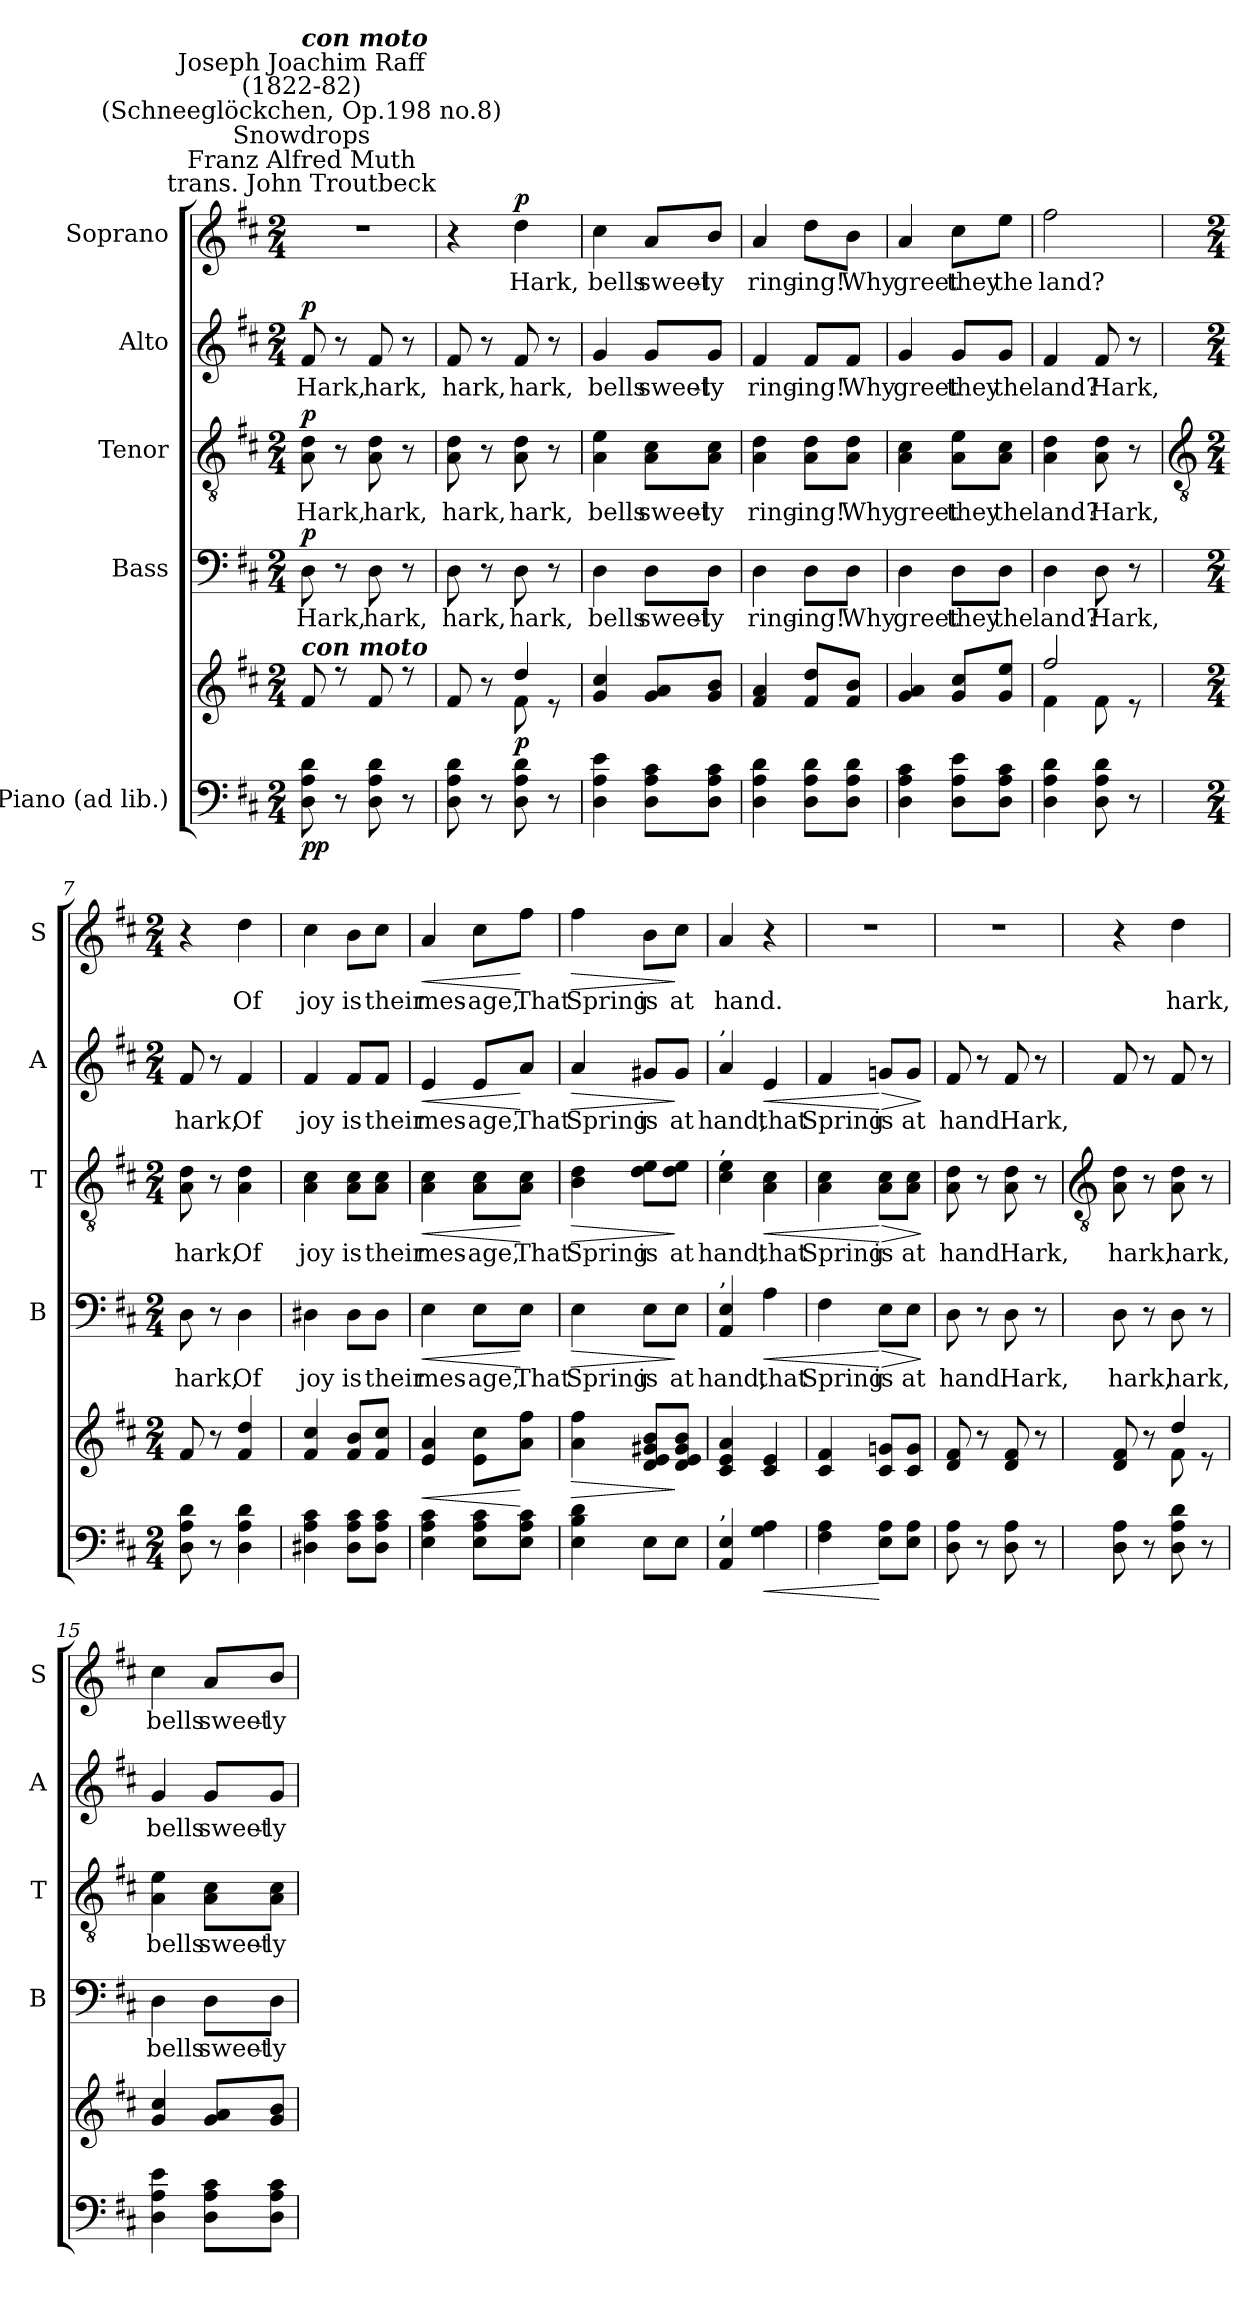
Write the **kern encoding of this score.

**kern	**kern	**dynam	**kern	**text	**dynam	**kern	**text	**dynam	**kern	**text	**dynam	**kern	**text	**dynam
*part5	*part5	*part5	*part4	*part4	*part4	*part3	*part3	*part3	*part2	*part2	*part2	*part1	*part1	*part1
*staff6	*staff5	*staff5/6	*staff4	*staff4	*staff4	*staff3	*staff3	*staff3	*staff2	*staff2	*staff2	*staff1	*staff1	*staff1
*I"Piano (ad lib.)	*	*	*I"Bass	*	*	*I"Tenor	*	*	*I"Alto	*	*	*I"Soprano	*	*
*	*	*	*I'B	*	*	*I'T	*	*	*I'A	*	*	*I'S	*	*
*clefF4	*clefG2	*	*clefF4	*	*	*clefGv2	*	*	*clefG2	*	*	*clefG2	*	*
*k[f#c#]	*k[f#c#]	*	*k[f#c#]	*	*	*k[f#c#]	*	*	*k[f#c#]	*	*	*k[f#c#]	*	*
*D:	*D:	*	*D:	*	*	*D:	*	*	*D:	*	*	*D:	*	*
*M2/4	*M2/4	*	*M2/4	*	*	*M2/4	*	*	*M2/4	*	*	*M2/4	*	*
*MM116	*MM116	*	*MM116	*	*	*MM116	*	*	*MM116	*	*	*MM116	*	*
=1	=1	=1	=1	=1	=1	=1	=1	=1	=1	=1	=1	=1	=1	=1
*	*^	*	*	*	*	*	*	*	*	*	*	*	*	*
!	!	!	!	!	!	!	!	!	!	!	!	!	!LO:TX:a:cj:t=Franz Alfred Muth\ntrans. John Troutbeck	!	!
!	!	!	!	!	!	!	!	!	!	!	!	!	!LO:TX:a:cj:t=Snowdrops	!	!
!	!	!	!	!	!	!	!	!	!	!	!	!	!LO:TX:a:cj:t=(Schneeglöckchen, Op.198 no.8)	!	!
!	!	!	!	!	!	!	!	!	!	!	!	!	!LO:TX:a:cj:t=Joseph Joachim Raff\n(1822-82)	!	!
!	!	!	!	!	!	!	!	!	!	!	!	!	!LO:TX:a:Bi:t=con moto	!	!
!	!LO:TX:a:Bi:t=con moto	!	!	!	!	!	!	!	!	!	!	!	!	!	!
!	!	!	!LO:DY:b=2	!	!LO:LY:b	!	!	!LO:LY:b	!	!	!LO:LY:b	!	!LO:N:vis=1	!	!
!	!	!	!LO:DY:n=1:b	!	!	!LO:DY:b	!	!	!LO:DY:b	!	!	!LO:DY:b	!	!	!
8D 8A 8d	8f#/	2ryy	p p	8D	Hark,	p	8A 8d	Hark,	p	8f#	Hark,	p	2r	.	.
8r	8r	.	.	8r	.	.	8r	.	.	8r	.	.	.	.	.
!	!	!	!	!	!LO:LY:b	!	!	!LO:LY:b	!	!	!LO:LY:b	!	!	!	!
8D 8A 8d	8f#/	.	.	8D	hark,	.	8A 8d	hark,	.	8f#	hark,	.	.	.	.
8r	8r	.	.	8r	.	.	8r	.	.	8r	.	.	.	.	.
=2	=2	=2	=2	=2	=2	=2	=2	=2	=2	=2	=2	=2	=2	=2	=2
!	!	!	!	!	!LO:LY:b	!	!	!LO:LY:b	!	!	!LO:LY:b	!	!	!	!
8D 8A 8d	8f#/	4ryy	.	8D	hark,	.	8A 8d	hark,	.	8f#	hark,	.	4r	.	.
8r	8r	.	.	8r	.	.	8r	.	.	8r	.	.	.	.	.
!	!	!	!LO:DY:b	!	!LO:LY:b	!	!	!LO:LY:b	!	!	!LO:LY:b	!	!	!LO:LY:b	!LO:DY:b
8D 8A 8d	4dd/	8f#\	p	8D	hark,	.	8A 8d	hark,	.	8f#	hark,	.	4dd	Hark,	p
8r	.	8r	.	8r	.	.	8r	.	.	8r	.	.	.	.	.
=3	=3	=3	=3	=3	=3	=3	=3	=3	=3	=3	=3	=3	=3	=3	=3
!	!	!	!	!	!LO:LY:b	!	!	!LO:LY:b	!	!	!LO:LY:b	!	!	!LO:LY:b	!
4D 4A 4e	4g/ 4cc#/	2ryy	.	4D	bells	.	4A 4e	bells	.	4g	bells	.	4cc#	bells	.
!	!	!	!	!	!LO:LY:b	!	!	!LO:LY:b	!	!	!LO:LY:b	!	!	!LO:LY:b	!
8D 8A 8c#L	8g/ 8a/L	.	.	8D\L	sweet-	.	8A\ 8c#\L	sweet-	.	8g/L	sweet-	.	8a/L	sweet-	.
!	!	!	!	!	!LO:LY:b	!	!	!LO:LY:b	!	!	!LO:LY:b	!	!	!LO:LY:b	!
8D 8A 8c#J	8g/ 8b/J	.	.	8D\J	-ly	.	8A\ 8c#\J	-ly	.	8g/J	-ly	.	8b/J	-ly	.
=4	=4	=4	=4	=4	=4	=4	=4	=4	=4	=4	=4	=4	=4	=4	=4
!	!	!	!	!	!LO:LY:b	!	!	!LO:LY:b	!	!	!LO:LY:b	!	!	!LO:LY:b	!
4D 4A 4d	4f#/ 4a/	2ryy	.	4D	ring-	.	4A 4d	ring-	.	4f#	ring-	.	4a	ring-	.
!	!	!	!	!	!LO:LY:b	!	!	!LO:LY:b	!	!	!LO:LY:b	!	!	!LO:LY:b	!
8D 8A 8dL	8f#/ 8dd/L	.	.	8D\L	-ing!	.	8A\ 8d\L	-ing!	.	8f#/L	-ing!	.	8dd\L	-ing!	.
!	!	!	!	!	!LO:LY:b	!	!	!LO:LY:b	!	!	!LO:LY:b	!	!	!LO:LY:b	!
8D 8A 8dJ	8f#/ 8b/J	.	.	8D\J	Why	.	8A\ 8d\J	Why	.	8f#/J	Why	.	8b\J	Why	.
=5	=5	=5	=5	=5	=5	=5	=5	=5	=5	=5	=5	=5	=5	=5	=5
!	!	!	!	!	!LO:LY:b	!	!	!LO:LY:b	!	!	!LO:LY:b	!	!	!LO:LY:b	!
4D 4A 4c#	4g/ 4a/	2ryy	.	4D	greet	.	4A 4c#	greet	.	4g	greet	.	4a	greet	.
!	!	!	!	!	!LO:LY:b	!	!	!LO:LY:b	!	!	!LO:LY:b	!	!	!LO:LY:b	!
8D 8A 8eL	8g/ 8cc#/L	.	.	8D\L	they	.	8A\ 8e\L	they	.	8g/L	they	.	8cc#\L	they	.
!	!	!	!	!	!LO:LY:b	!	!	!LO:LY:b	!	!	!LO:LY:b	!	!	!LO:LY:b	!
8D 8A 8c#J	8g/ 8ee/J	.	.	8D\J	the	.	8A\ 8c#\J	the	.	8g/J	the	.	8ee\J	the	.
=6	=6	=6	=6	=6	=6	=6	=6	=6	=6	=6	=6	=6	=6	=6	=6
!	!	!	!	!	!LO:LY:b	!	!	!LO:LY:b	!	!	!LO:LY:b	!	!	!LO:LY:b	!
4D 4A 4d	2ff#/	4f#\	.	4D	land?	.	4A 4d	land?	.	4f#	land?	.	2ff#	land?	.
!	!	!	!	!	!LO:LY:b	!	!	!LO:LY:b	!	!	!LO:LY:b	!	!	!	!
8D 8A 8d	.	8f#\	.	8D	Hark,	.	8A 8d	Hark,	.	8f#	Hark,	.	.	.	.
8r	.	8r	.	8r	.	.	8r	.	.	8r	.	.	.	.	.
*	*v	*v	*	*	*	*	*	*	*	*	*	*	*	*	*
!!LO:LB:g=z
=7	=7	=7	=7	=7	=7	=7	=7	=7	=7	=7	=7	=7	=7	=7
*	*	*	*	*	*	*clefGv2	*	*	*	*	*	*	*	*
*M2/4	*M2/4	*	*M2/4	*	*	*M2/4	*	*	*M2/4	*	*	*M2/4	*	*
*	*^	*	*	*	*	*	*	*	*	*	*	*	*	*
!	!	!	!	!	!LO:LY:b	!	!	!LO:LY:b	!	!	!LO:LY:b	!	!	!	!
*	*v	*v	*	*	*	*	*	*	*	*	*	*	*	*	*
8D 8A 8d	8f#	.	8D	hark,	.	8A 8d	hark,	.	8f#	hark,	.	4r	.	.
8r	8r	.	8r	.	.	8r	.	.	8r	.	.	.	.	.
!	!	!	!	!LO:LY:b	!	!	!LO:LY:b	!	!	!LO:LY:b	!	!	!LO:LY:b	!
4D 4A 4d	4f# 4dd	.	4D	Of	.	4A 4d	Of	.	4f#	Of	.	4dd	Of	.
=8	=8	=8	=8	=8	=8	=8	=8	=8	=8	=8	=8	=8	=8	=8
!	!	!	!	!LO:LY:b	!	!	!LO:LY:b	!	!	!LO:LY:b	!	!	!LO:LY:b	!
4D#X 4A 4c#	4f# 4cc#	.	4D#X	joy	.	4A 4c#	joy	.	4f#	joy	.	4cc#	joy	.
!	!	!	!	!LO:LY:b	!	!	!LO:LY:b	!	!	!LO:LY:b	!	!	!LO:LY:b	!
8D# 8A 8c#L	8f# 8bL	.	8D#\L	is	.	8A\ 8c#\L	is	.	8f#/L	is	.	8b\L	is	.
!	!	!	!	!LO:LY:b	!	!	!LO:LY:b	!	!	!LO:LY:b	!	!	!LO:LY:b	!
8D# 8A 8c#J	8f# 8cc#J	.	8D#\J	their	.	8A\ 8c#\J	their	.	8f#/J	their	.	8cc#\J	their	.
=9	=9	=9	=9	=9	=9	=9	=9	=9	=9	=9	=9	=9	=9	=9
!	!	!LO:HP:b	!	!LO:LY:b	!LO:HP:b	!	!LO:LY:b	!LO:HP:b	!	!LO:LY:b	!LO:HP:b	!	!LO:LY:b	!LO:HP:b
4E 4A 4c#	4e 4a	<	4E	mes-	<	4A 4c#	mes-	<	4e	mes-	<	4a	mes-	<
!	!	!	!	!LO:LY:b	!	!	!LO:LY:b	!	!	!LO:LY:b	!	!	!LO:LY:b	!
8E 8A 8c#L	8e 8cc#L	.	8E\L	-age,	.	8A\ 8c#\L	-age,	.	8e/L	-age,	.	8cc#\L	-age,	.
!	!	!	!	!LO:LY:b	!	!	!LO:LY:b	!	!	!LO:LY:b	!	!	!LO:LY:b	!
8E 8A 8c#J	8a 8ff#J	[	8E\J	That	[	8A\ 8c#\J	That	[	8a/J	That	[	8ff#\J	That	[
=10	=10	=10	=10	=10	=10	=10	=10	=10	=10	=10	=10	=10	=10	=10
!	!	!LO:HP:b	!	!LO:LY:b	!LO:HP:b	!	!LO:LY:b	!LO:HP:b	!	!LO:LY:b	!LO:HP:b	!	!LO:LY:b	!LO:HP:b
4E 4B 4d	4a 4ff#	>	4E	Spring	>	4B 4d	Spring	>	4a	Spring	>	4ff#	Spring	>
!	!	!	!	!LO:LY:b	!	!	!LO:LY:b	!	!	!LO:LY:b	!	!	!LO:LY:b	!
8EL	8d 8e 8g#X 8bL	.	8E\L	is	.	8d\ 8e\L	is	.	8g#X/L	is	.	8b\L	is	.
!	!	!	!	!LO:LY:b	!	!	!LO:LY:b	!	!	!LO:LY:b	!	!	!LO:LY:b	!
8EJ	8d 8e 8g# 8bJ	]	8E\J	at	]	8d\ 8e\J	at	]	8g#/J	at	]	8cc#\J	at	]
=11	=11	=11	=11	=11	=11	=11	=11	=11	=11	=11	=11	=11	=11	=11
!	!	!	!	!	!	!	!	!	!LO:TX:a:t=,	!	!	!	!	!
!	!	!	!	!	!	!LO:TX:a:t=,	!	!	!	!	!	!	!	!
!	!	!	!LO:TX:a:t=,	!	!	!	!	!	!	!	!	!	!	!
!LO:TX:a:t=,	!	!	!	!	!	!	!	!	!	!	!	!	!	!
!	!	!	!	!LO:LY:b	!	!	!LO:LY:b	!	!	!LO:LY:b	!	!	!LO:LY:b	!
4AA 4E	4c# 4e 4a	.	4AA 4E	hand,	.	4c# 4e	hand,	.	4a	hand,	.	4a	hand.	.
!	!	!LO:HP:b=2	!	!	!	!	!	!	!	!	!	!	!	!
!	!	!LO:HP:n=1:b	!	!LO:LY:b	!LO:HP:b	!	!LO:LY:b	!LO:HP:b	!	!LO:LY:b	!LO:HP:b	!	!	!
4G 4A	4c# 4e	< <	4A	that	<	4A 4c#	that	<	4e	that	<	4r	.	.
=12	=12	=12	=12	=12	=12	=12	=12	=12	=12	=12	=12	=12	=12	=12
!	!	!	!	!LO:LY:b	!	!	!LO:LY:b	!	!	!LO:LY:b	!	!LO:N:vis=1	!	!
4F# 4A	4c# 4f#	.	4F#	Spring	.	4A 4c#	Spring	.	4f#	Spring	.	2r	.	.
!	!	!	!	!LO:LY:b	!LO:HP:n=1:b	!	!LO:LY:b	!LO:HP:n=1:b	!	!LO:LY:b	!LO:HP:n=1:b	!	!	!
8E 8AL	8c# 8gnL	] [ ]	8E\L	is	[ >	8A\ 8c#\L	is	[ >	8gn/L	is	[ >	.	.	.
!	!	!	!	!LO:LY:b	!	!	!LO:LY:b	!	!	!LO:LY:b	!	!	!	!
8E 8AJ	8c# 8gJ	.	8E\J	at	.	8A\ 8c#\J	at	.	8g/J	at	.	.	.	.
.	.	[	.	.	]	.	.	]	.	.	]	.	.	.
=13	=13	=13	=13	=13	=13	=13	=13	=13	=13	=13	=13	=13	=13	=13
!	!	!	!	!LO:LY:b	!	!	!LO:LY:b	!	!	!LO:LY:b	!	!LO:N:vis=1	!	!
8D 8A	8d 8f#	.	8D	hand.	.	8A 8d	hand.	.	8f#	hand.	.	2r	.	.
8r	8r	.	8r	.	.	8r	.	.	8r	.	.	.	.	.
!	!	!	!	!LO:LY:b	!	!	!LO:LY:b	!	!	!LO:LY:b	!	!	!	!
8D 8A	8d 8f#	.	8D	Hark,	.	8A 8d	Hark,	.	8f#	Hark,	.	.	.	.
8r	8r	.	8r	.	.	8r	.	.	8r	.	.	.	.	.
!!LO:LB:g=z
=14	=14	=14	=14	=14	=14	=14	=14	=14	=14	=14	=14	=14	=14	=14
*	*	*	*	*	*	*clefGv2	*	*	*	*	*	*	*	*
*	*^	*	*	*	*	*	*	*	*	*	*	*	*	*
!	!	!	!	!	!LO:LY:b	!	!	!LO:LY:b	!	!	!	!	!	!	!
8D 8A	8d/ 8f#/	4ryy	.	8D	hark,	.	8A 8d	hark,	.	8f#	.	.	4r	.	.
8r	8r	.	.	8r	.	.	8r	.	.	8r	.	.	.	.	.
!	!	!	!	!	!LO:LY:b	!	!	!LO:LY:b	!	!	!	!	!	!LO:LY:b	!
8D 8A 8d	4dd/	8f#\	.	8D	hark,	.	8A 8d	hark,	.	8f#	.	.	4dd	hark,	.
8r	.	8r	.	8r	.	.	8r	.	.	8r	.	.	.	.	.
=15	=15	=15	=15	=15	=15	=15	=15	=15	=15	=15	=15	=15	=15	=15	=15
!	!	!LO:N:vis=1	!	!	!LO:LY:b	!	!	!LO:LY:b	!	!	!LO:LY:b	!	!	!LO:LY:b	!
4D 4A 4e	4g/ 4cc#/	2ryy	.	4D	bells	.	4A 4e	bells	.	4g	bells	.	4cc#	bells	.
!	!	!	!	!	!LO:LY:b	!	!	!LO:LY:b	!	!	!LO:LY:b	!	!	!LO:LY:b	!
8D 8A 8c#L	8g/ 8a/L	.	.	8D\L	sweet-	.	8A\ 8c#\L	sweet-	.	8g/L	sweet-	.	8a/L	sweet-	.
!	!	!	!	!	!LO:LY:b	!	!	!LO:LY:b	!	!	!LO:LY:b	!	!	!LO:LY:b	!
8D 8A 8c#J	8g/ 8b/J	.	.	8D\J	-ly	.	8A\ 8c#\J	-ly	.	8g/J	-ly	.	8b/J	-ly	.
*	*v	*v	*	*	*	*	*	*	*	*	*	*	*	*	*
=	=	=	=	=	=	=	=	=	=	=	=	=	=	=
*-	*-	*-	*-	*-	*-	*-	*-	*-	*-	*-	*-	*-	*-	*-
